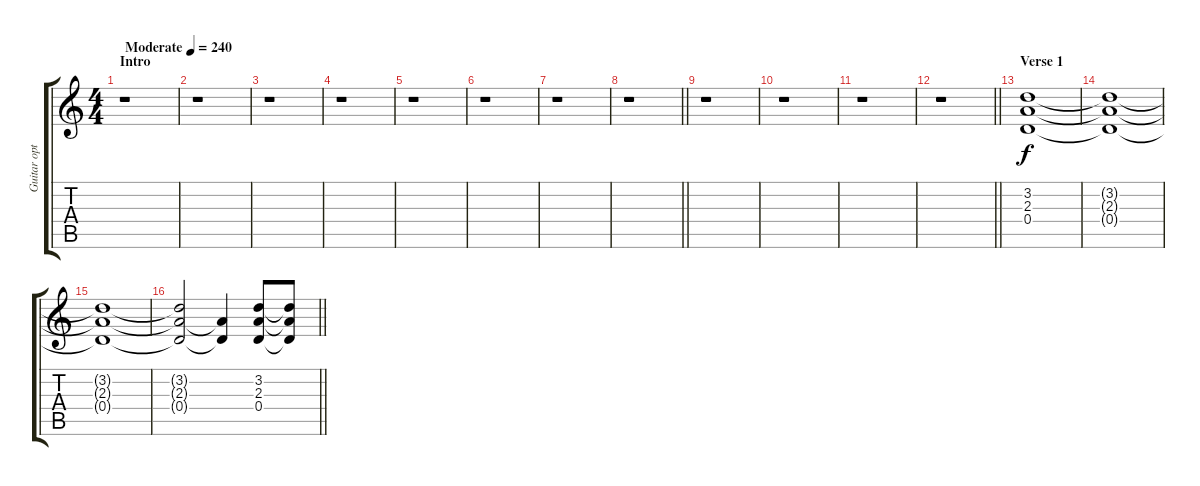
\track ("Guitar optionnal" "Guitar opt") {instrument distortionguitar}
\staff {score tabs}
\tuning (E4 B3 G3 D3 A2 E2) {hide}
\ts (4 4)
\section ("" "Intro")
\tempo (240 "Moderate")
\clef g2
\ks c
r.1{dy f instrument distortionguitar} |
r.1 |
r.1 |
r.1 |
r.1 |
r.1 |
r.1 |
\barLineRight lightlight
r.1 |
r.1 |
r.1 |
r.1 |
\barLineRight lightlight
r.1 |
\section ("" "Verse 1")
(3.2 2.3 0.4).1{volume 16} |
(3.2{t} 2.3{t} 0.4{t}).1 |
(3.2{t} 2.3{t} 0.4{t}).1 |
\barLineRight lightlight
(3.2{t} 2.3{t} 0.4{t}).2 (2.3{t} 0.4{t}).4 (3.2 2.3 0.4).8 (3.2{t} 2.3{t} 0.4{t}).8
